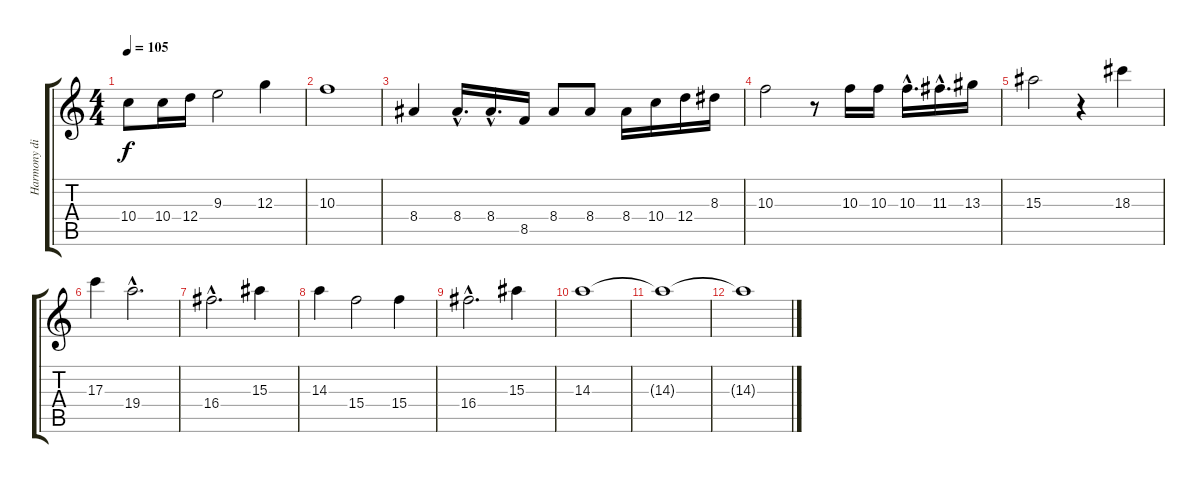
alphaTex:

\track ("Harmony distortion" "Harmony di") {instrument distortionguitar}
\staff {score tabs}
\tuning (E4 B3 G3 D3 A2 E2) {hide}
\ts (4 4)
\tempo 105
\clef g2
\ks c
10.4.8{dy f} 10.4.16 12.4.16 9.3.2 12.3.4 |
10.3.1 |
8.4.4 8.4{hac}.16{d} 8.4{hac}.16{d} 8.5.16 8.4.8 8.4.8 8.4.16 10.4.16 12.4.16 8.3.16 |
10.3.2 r.8 10.3.16 10.3.16 10.3{hac}.16{d} 11.3{hac}.16{d} 13.3.16 |
15.3.2 r.4 18.3.4 |
17.3.4 19.4{hac}.2{d} |
16.4{hac}.2{d} 15.3.4 |
14.3.4 15.4.2 15.4.4 |
16.4{hac}.2{d} 15.3.4 |
14.3.1 |
14.3{t}.1 |
14.3{t}.1
